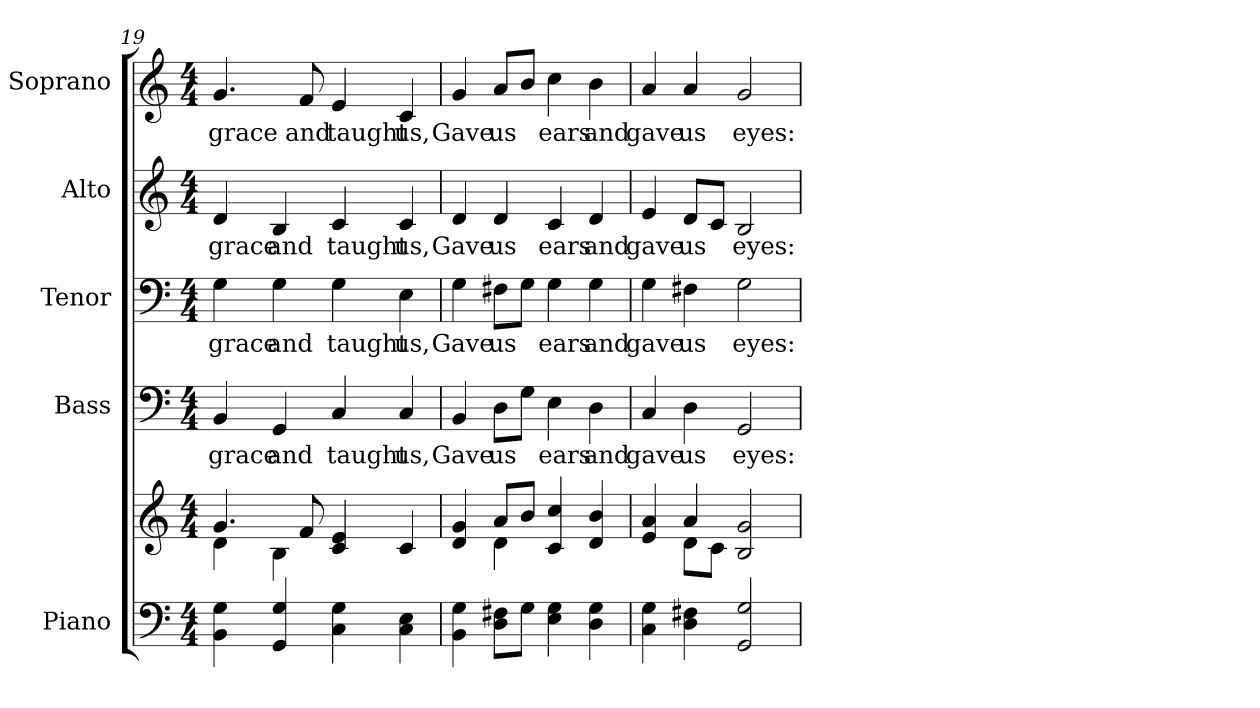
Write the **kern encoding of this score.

**kern	**kern	**kern	**text	**kern	**text	**kern	**text	**kern	**text
*part5	*part5	*part4	*part4	*part3	*part3	*part2	*part2	*part1	*part1
*staff6	*staff5	*staff4	*staff4	*staff3	*staff3	*staff2	*staff2	*staff1	*staff1
*I"Piano	*	*I"Bass	*	*I"Tenor	*	*I"Alto	*	*I"Soprano	*
*I'Pno.	*	*I'B.	*	*I'T.	*	*I'A.	*	*I'S.	*
!!LO:PB:g=z
*clefF4	*clefG2	*clefF4	*	*clefF4	*	*clefG2	*	*clefG2	*
*k[]	*k[]	*k[]	*	*k[]	*	*k[]	*	*k[]	*
*C:	*C:	*C:	*	*C:	*	*C:	*	*C:	*
*M4/4	*M4/4	*M4/4	*	*M4/4	*	*M4/4	*	*M4/4	*
=19	=19	=19	=19	=19	=19	=19	=19	=19	=19
*	*^	*	*	*	*	*	*	*	*
!	!	!	!	!LO:LY:b:color=#000000	!	!	!	!	!	!
!	!	!	!	!	!	!LO:LY:b:color=#000000	!	!	!	!
!	!	!	!	!	!	!	!	!LO:LY:b:color=#000000	!	!
!	!	!	!	!	!	!	!	!	!	!LO:LY:b:color=#000000
4BBi\ 4Gi	4.gi/	4di\	4BBi/	grace	4Gi\	grace	4di/	grace	4.gi/	grace
!	!	!	!	!LO:LY:b:color=#000000	!	!	!	!	!	!
!	!	!	!	!	!	!LO:LY:b:color=#000000	!	!	!	!
!	!	!	!	!	!	!	!	!LO:LY:b:color=#000000	!	!
4GGi/ 4Gi	.	4Bi\	4GGi/	and	4Gi\	and	4Bi/	and	.	.
!	!	!	!	!	!	!	!	!	!	!LO:LY:b:color=#000000
.	8fi/	.	.	.	.	.	.	.	8fi/	and
!	!	!	!	!LO:LY:b:color=#000000	!	!	!	!	!	!
!	!	!	!	!	!	!LO:LY:b:color=#000000	!	!	!	!
!	!	!	!	!	!	!	!	!LO:LY:b:color=#000000	!	!
!	!	!	!	!	!	!	!	!	!	!LO:LY:b:color=#000000
4Ci\ 4Gi	4ci/ 4ei	2ryy	4Ci/	taught	4Gi\	taught	4ci/	taught	4ei/	taught
!	!	!	!	!LO:LY:b:color=#000000	!	!	!	!	!	!
!	!	!	!	!	!	!LO:LY:b:color=#000000	!	!	!	!
!	!	!	!	!	!	!	!	!LO:LY:b:color=#000000	!	!
!	!	!	!	!	!	!	!	!	!	!LO:LY:b:color=#000000
4Ci\ 4Ei	4ci/	.	4Ci/	us,	4Ei\	us,	4ci/	us,	4ci/	us,
=20	=20	=20	=20	=20	=20	=20	=20	=20	=20	=20
!	!	!	!	!LO:LY:b:color=#000000	!	!	!	!	!	!
!	!	!	!	!	!	!LO:LY:b:color=#000000	!	!	!	!
!	!	!	!	!	!	!	!	!LO:LY:b:color=#000000	!	!
!	!	!	!	!	!	!	!	!	!	!LO:LY:b:color=#000000
4BBi\ 4Gi	4di/ 4gi	4ryy	4BBi/	Gave	4Gi\	Gave	4di/	Gave	4gi/	Gave
!	!	!	!	!LO:LY:b:color=#000000	!	!	!	!	!	!
!	!	!	!	!	!	!LO:LY:b:color=#000000	!	!	!	!
!	!	!	!	!	!	!	!	!LO:LY:b:color=#000000	!	!
!	!	!	!	!	!	!	!	!	!	!LO:LY:b:color=#000000
8Di\ 8F#XiL	8ai/L	4di\	8Di\L	us	8F#Xi\L	us	4di/	us	8ai/L	us
8Gi\J	8bi/J	.	8Gi\J	.	8Gi\J	.	.	.	8bi/J	.
!	!	!	!	!LO:LY:b:color=#000000	!	!	!	!	!	!
!	!	!	!	!	!	!LO:LY:b:color=#000000	!	!	!	!
!	!	!	!	!	!	!	!	!LO:LY:b:color=#000000	!	!
!	!	!	!	!	!	!	!	!	!	!LO:LY:b:color=#000000
4Ei\ 4Gi	4ci/ 4cci	2ryy	4Ei\	ears	4Gi\	ears	4ci/	ears	4cci\	ears
!	!	!	!	!LO:LY:b:color=#000000	!	!	!	!	!	!
!	!	!	!	!	!	!LO:LY:b:color=#000000	!	!	!	!
!	!	!	!	!	!	!	!	!LO:LY:b:color=#000000	!	!
!	!	!	!	!	!	!	!	!	!	!LO:LY:b:color=#000000
4Di\ 4Gi	4di/ 4bi	.	4Di\	and	4Gi\	and	4di/	and	4bi\	and
!!LO:PB:g=z
=21	=21	=21	=21	=21	=21	=21	=21	=21	=21	=21
!	!	!	!	!LO:LY:b:color=#000000	!	!	!	!	!	!
!	!	!	!	!	!	!LO:LY:b:color=#000000	!	!	!	!
!	!	!	!	!	!	!	!	!LO:LY:b:color=#000000	!	!
!	!	!	!	!	!	!	!	!	!	!LO:LY:b:color=#000000
4Ci\ 4Gi	4ei/ 4ai	4ryy	4Ci/	gave	4Gi\	gave	4ei/	gave	4ai/	gave
!	!	!	!	!LO:LY:b:color=#000000	!	!	!	!	!	!
!	!	!	!	!	!	!LO:LY:b:color=#000000	!	!	!	!
!	!	!	!	!	!	!	!	!LO:LY:b:color=#000000	!	!
!	!	!	!	!	!	!	!	!	!	!LO:LY:b:color=#000000
4Di\ 4F#Xi	4ai/	8di\L	4Di\	us	4F#Xi\	us	8di/L	us	4ai/	us
.	.	8ci\J	.	.	.	.	8ci/J	.	.	.
!	!	!	!	!LO:LY:b:color=#000000	!	!	!	!	!	!
!	!	!	!	!	!	!LO:LY:b:color=#000000	!	!	!	!
!	!	!	!	!	!	!	!	!LO:LY:b:color=#000000	!	!
!	!	!	!	!	!	!	!	!	!	!LO:LY:b:color=#000000
2GGi/ 2Gi	2Bi/ 2gi	2ryy	2GGi/	eyes:	2Gi\	eyes:	2Bi/	eyes:	2gi/	eyes:
*	*v	*v	*	*	*	*	*	*	*	*
=	=	=	=	=	=	=	=	=	=
*-	*-	*-	*-	*-	*-	*-	*-	*-	*-
